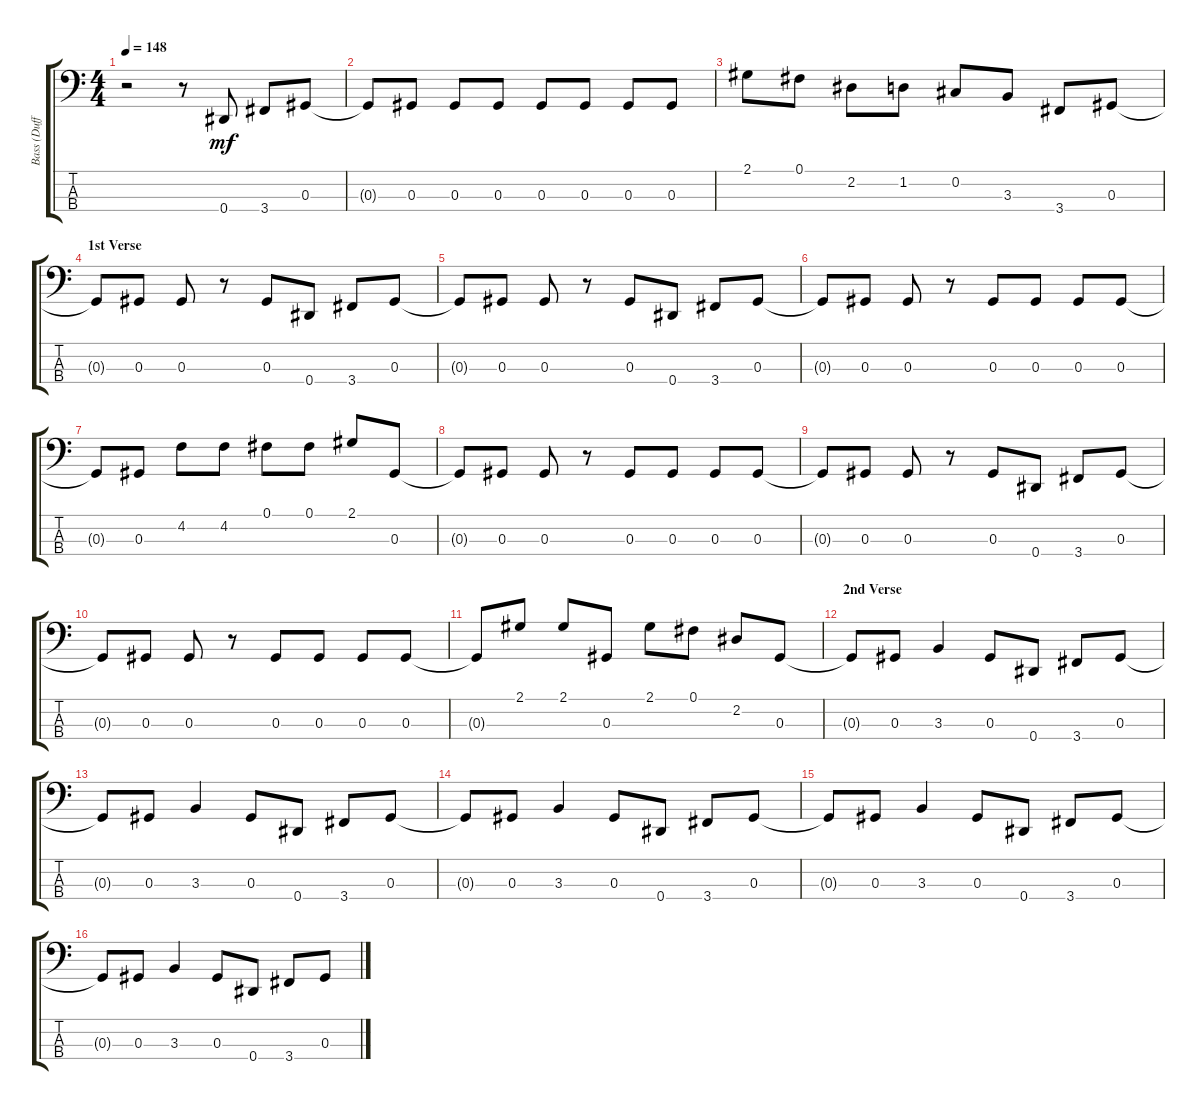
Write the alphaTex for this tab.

\track ("Bass (Duff)" "Bass (Duff") {instrument electricbasspick}
\staff {score tabs}
\tuning (Gb2 Db2 Ab1 Eb1) {hide}
\ts (4 4)
\tempo 148
\clef f4
\ks c
r.2{dy mf} r.8 0.4.8 3.4.8 0.3.8 |
0.3{t}.8 0.3.8 0.3.8 0.3.8 0.3.8 0.3.8 0.3.8 0.3.8 |
2.1.8 0.1.8 2.2.8 1.2.8 0.2.8 3.3.8 3.4.8 0.3.8 |
\section ("" "1st Verse")
0.3{t}.8 0.3.8 0.3.8 r.8 0.3.8 0.4.8 3.4.8 0.3.8 |
0.3{t}.8 0.3.8 0.3.8 r.8 0.3.8 0.4.8 3.4.8 0.3.8 |
0.3{t}.8 0.3.8 0.3.8 r.8 0.3.8 0.3.8 0.3.8 0.3.8 |
0.3{t}.8 0.3.8 4.2.8 4.2.8 0.1.8 0.1.8 2.1.8 0.3.8 |
0.3{t}.8 0.3.8 0.3.8 r.8 0.3.8 0.3.8 0.3.8 0.3.8 |
0.3{t}.8 0.3.8 0.3.8 r.8 0.3.8 0.4.8 3.4.8 0.3.8 |
0.3{t}.8 0.3.8 0.3.8 r.8 0.3.8 0.3.8 0.3.8 0.3.8 |
0.3{t}.8 2.1.8 2.1.8 0.3.8 2.1.8 0.1.8 2.2.8 0.3.8 |
\section ("" "2nd Verse")
0.3{t}.8 0.3.8 3.3.4 0.3.8 0.4.8 3.4.8 0.3.8 |
0.3{t}.8 0.3.8 3.3.4 0.3.8 0.4.8 3.4.8 0.3.8 |
0.3{t}.8 0.3.8 3.3.4 0.3.8 0.4.8 3.4.8 0.3.8 |
0.3{t}.8 0.3.8 3.3.4 0.3.8 0.4.8 3.4.8 0.3.8 |
0.3{t}.8 0.3.8 3.3.4 0.3.8 0.4.8 3.4.8 0.3.8
